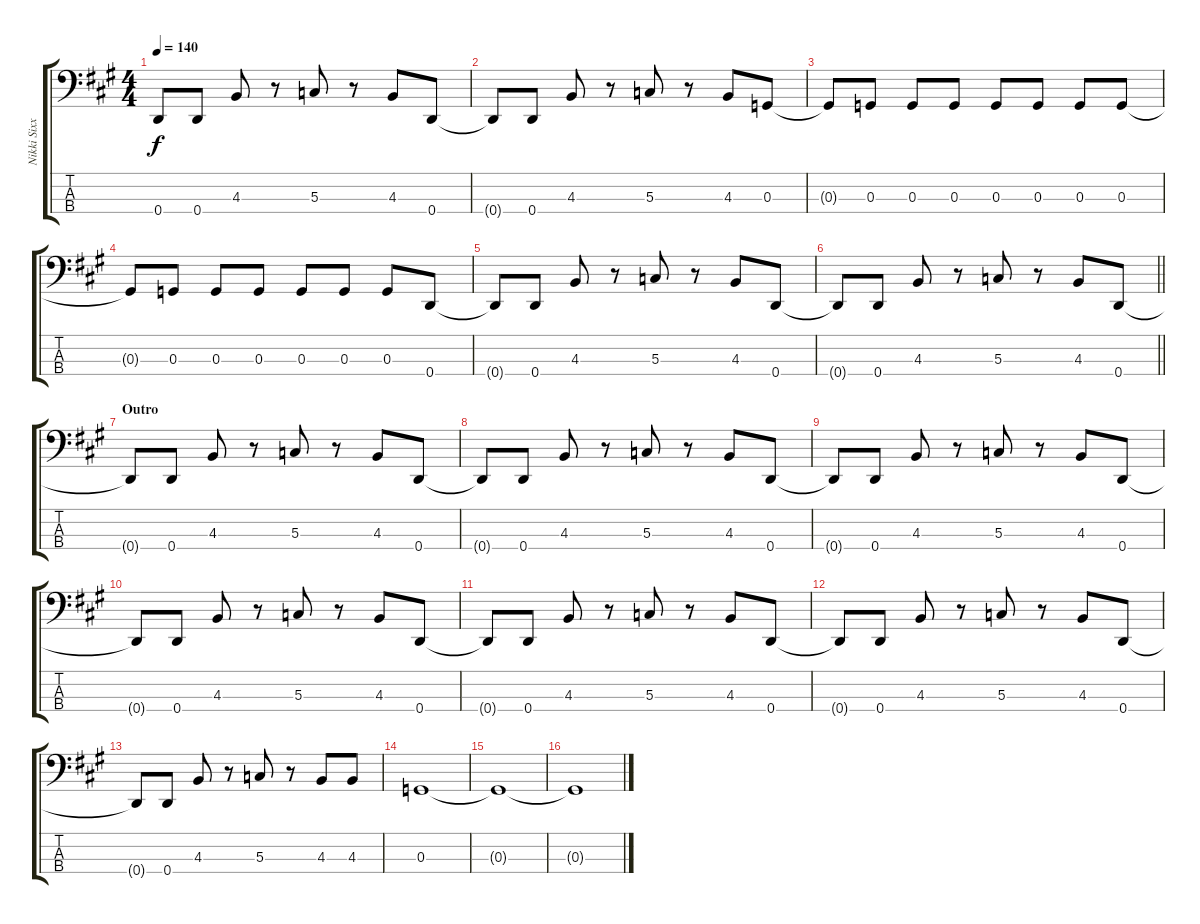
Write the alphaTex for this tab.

\track ("Nikki Sixx - Bass" "Nikki Sixx") {instrument electricbasspick}
\staff {score tabs}
\tuning (F2 C2 G1 D1) {hide}
\ts (4 4)
\tempo 140
\clef f4
\ks a
0.4{t}.8{dy f} 0.4.8 4.3.8 r.8 5.3.8 r.8 4.3.8 0.4.8 |
0.4{t}.8 0.4.8 4.3.8 r.8 5.3.8 r.8 4.3.8 0.3.8 |
0.3{t}.8 0.3.8 0.3.8 0.3.8 0.3.8 0.3.8 0.3.8 0.3.8 |
0.3{t}.8 0.3.8 0.3.8 0.3.8 0.3.8 0.3.8 0.3.8 0.4.8 |
0.4{t}.8 0.4.8 4.3.8 r.8 5.3.8 r.8 4.3.8 0.4.8 |
\barLineRight lightlight
0.4{t}.8 0.4.8 4.3.8 r.8 5.3.8 r.8 4.3.8 0.4.8 |
\section ("" "Outro")
0.4{t}.8 0.4.8 4.3.8 r.8 5.3.8 r.8 4.3.8 0.4.8 |
0.4{t}.8 0.4.8 4.3.8 r.8 5.3.8 r.8 4.3.8 0.4.8 |
0.4{t}.8 0.4.8 4.3.8 r.8 5.3.8 r.8 4.3.8 0.4.8 |
0.4{t}.8 0.4.8 4.3.8 r.8 5.3.8 r.8 4.3.8 0.4.8 |
0.4{t}.8 0.4.8 4.3.8 r.8 5.3.8 r.8 4.3.8 0.4.8 |
0.4{t}.8 0.4.8 4.3.8 r.8 5.3.8 r.8 4.3.8 0.4.8 |
0.4{t}.8 0.4.8 4.3.8 r.8 5.3.8 r.8 4.3.8 4.3.8 |
0.3.1 |
0.3{t}.1 |
0.3{t}.1
